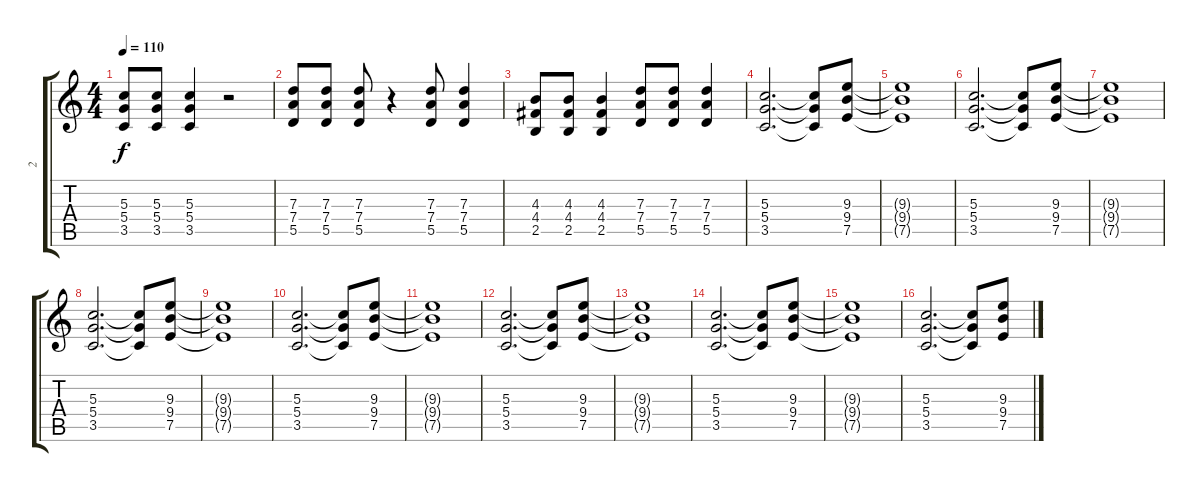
\track ("2" "2") {instrument electricguitarclean}
\staff {score tabs}
\tuning (E4 B3 G3 D3 A2 E2) {hide}
\ts (4 4)
\tempo 110
\clef g2
\ks c
(5.3 5.4 3.5).8{dy f} (5.3 5.4 3.5).8 (5.3 5.4 3.5).4 r.2 |
(7.3 7.4 5.5).8 (7.3 7.4 5.5).8 (7.3 7.4 5.5).8 r.4 (7.3 7.4 5.5).8 (7.3 7.4 5.5).4 |
(4.3 4.4 2.5).8 (4.3 4.4 2.5).8 (4.3 4.4 2.5).4 (7.3 7.4 5.5).8 (7.3 7.4 5.5).8 (7.3 7.4 5.5).4 |
(5.3 5.4 3.5).2{d} (5.3{t} 5.4{t} 3.5{t}).8 (9.3 9.4 7.5).8 |
(9.3{t} 9.4{t} 7.5{t}).1 |
(5.3 5.4 3.5).2{d} (5.3{t} 5.4{t} 3.5{t}).8 (9.3 9.4 7.5).8 |
(9.3{t} 9.4{t} 7.5{t}).1 |
(5.3 5.4 3.5).2{d} (5.3{t} 5.4{t} 3.5{t}).8 (9.3 9.4 7.5).8 |
(9.3{t} 9.4{t} 7.5{t}).1 |
(5.3 5.4 3.5).2{d} (5.3{t} 5.4{t} 3.5{t}).8 (9.3 9.4 7.5).8 |
(9.3{t} 9.4{t} 7.5{t}).1 |
(5.3 5.4 3.5).2{d} (5.3{t} 5.4{t} 3.5{t}).8 (9.3 9.4 7.5).8 |
(9.3{t} 9.4{t} 7.5{t}).1 |
(5.3 5.4 3.5).2{d} (5.3{t} 5.4{t} 3.5{t}).8 (9.3 9.4 7.5).8 |
(9.3{t} 9.4{t} 7.5{t}).1 |
(5.3 5.4 3.5).2{d} (5.3{t} 5.4{t} 3.5{t}).8 (9.3 9.4 7.5).8
